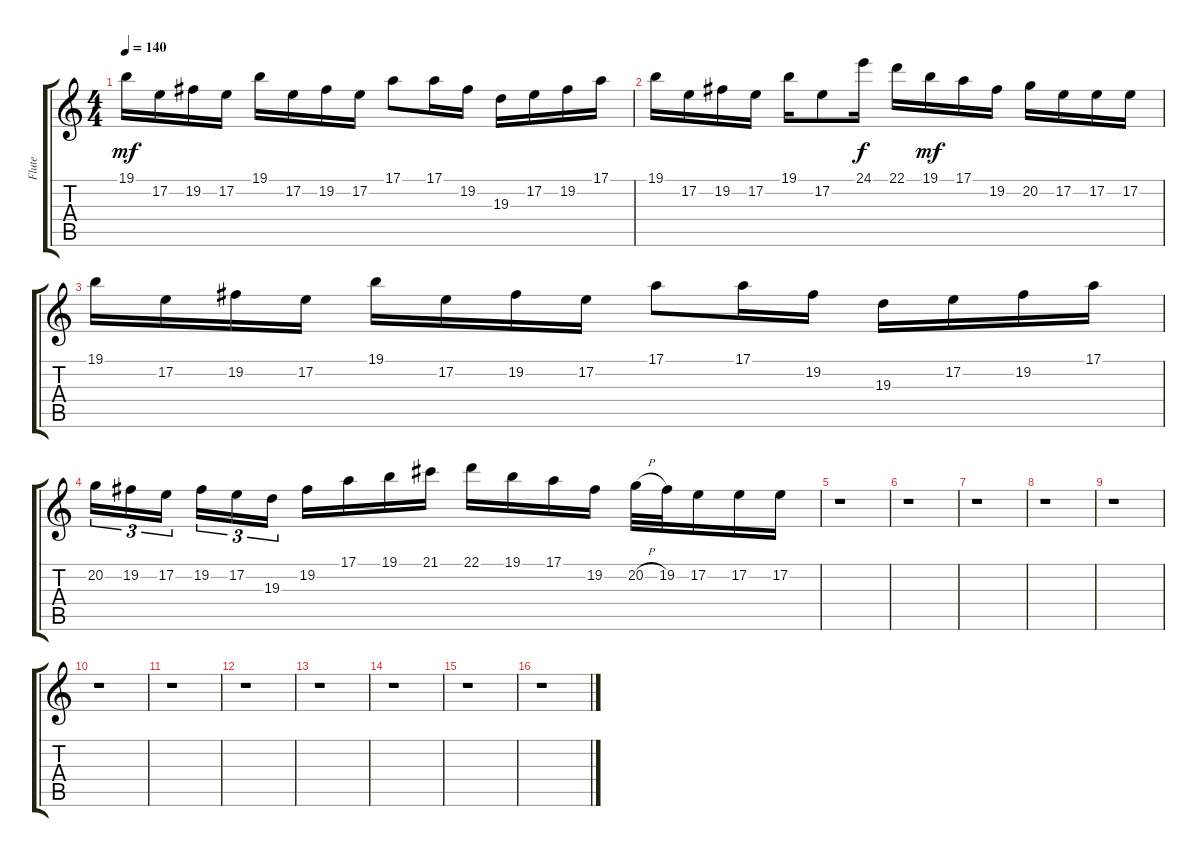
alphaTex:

\track ("Flute" "Flute") {instrument piccolo}
\staff {score tabs}
\tuning (E4 B3 G3 D3 A2 E2) {hide}
\ts (4 4)
\tempo 140
\clef g2
\ks c
19.1.16{dy mf} 17.2.16 19.2.16 17.2.16 19.1.16 17.2.16 19.2.16 17.2.16 17.1.8 17.1.16 19.2.16 19.3.16 17.2.16 19.2.16 17.1.16 |
19.1.16 17.2.16 19.2.16 17.2.16 19.1.16 17.2.8 24.1.16{dy f} 22.1.16 19.1.16{dy mf} 17.1.16 19.2.16 20.2.16 17.2.16 17.2.16 17.2.16 |
19.1.16 17.2.16 19.2.16 17.2.16 19.1.16 17.2.16 19.2.16 17.2.16 17.1.8 17.1.16 19.2.16 19.3.16 17.2.16 19.2.16 17.1.16 |
20.2.16{tu (3 2)} 19.2.16{tu (3 2)} 17.2.16{tu (3 2) beam splitsecondary} 19.2.16{tu (3 2)} 17.2.16{tu (3 2)} 19.3.16{tu (3 2)} 19.2.16 17.1.16 19.1.16 21.1.16 22.1.16 19.1.16 17.1.16 19.2.16 20.2{h}.32 19.2.32 17.2.16 17.2.16 17.2.16 |
r.1 |
r.1 |
r.1 |
r.1 |
r.1 |
r.1 |
r.1 |
r.1 |
r.1 |
r.1 |
r.1 |
r.1
